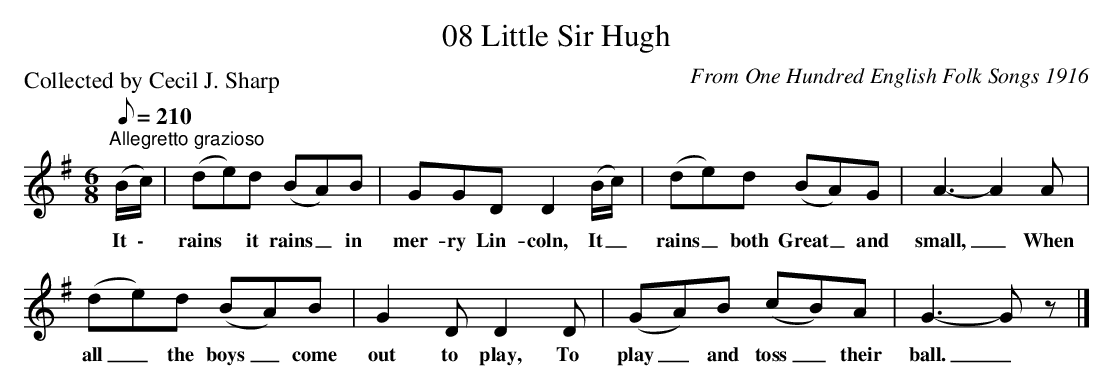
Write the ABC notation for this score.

X:1
T:08 Little Sir Hugh
C:From One Hundred English Folk Songs 1916
P:Collected by Cecil J. Sharp
Q:1/8=210
L:1/8
M:6/8
K:G
"^Allegretto grazioso" (B/c/) | (de)d (BA)B | GGD D2 (B/c/) | (de)d (BA)G | A3- A2 A |$
w: It \-|rains * it rains _ in|mer- ry Lin- coln, It _|rains _ both Great _ and|small, _ When|
(de)d (BA)B | G2 D D2 D | (GA)B (cB)A | G3- G z |]
w: all _ the boys _ come|out to play, To|play _ and toss _ their|ball. _|
